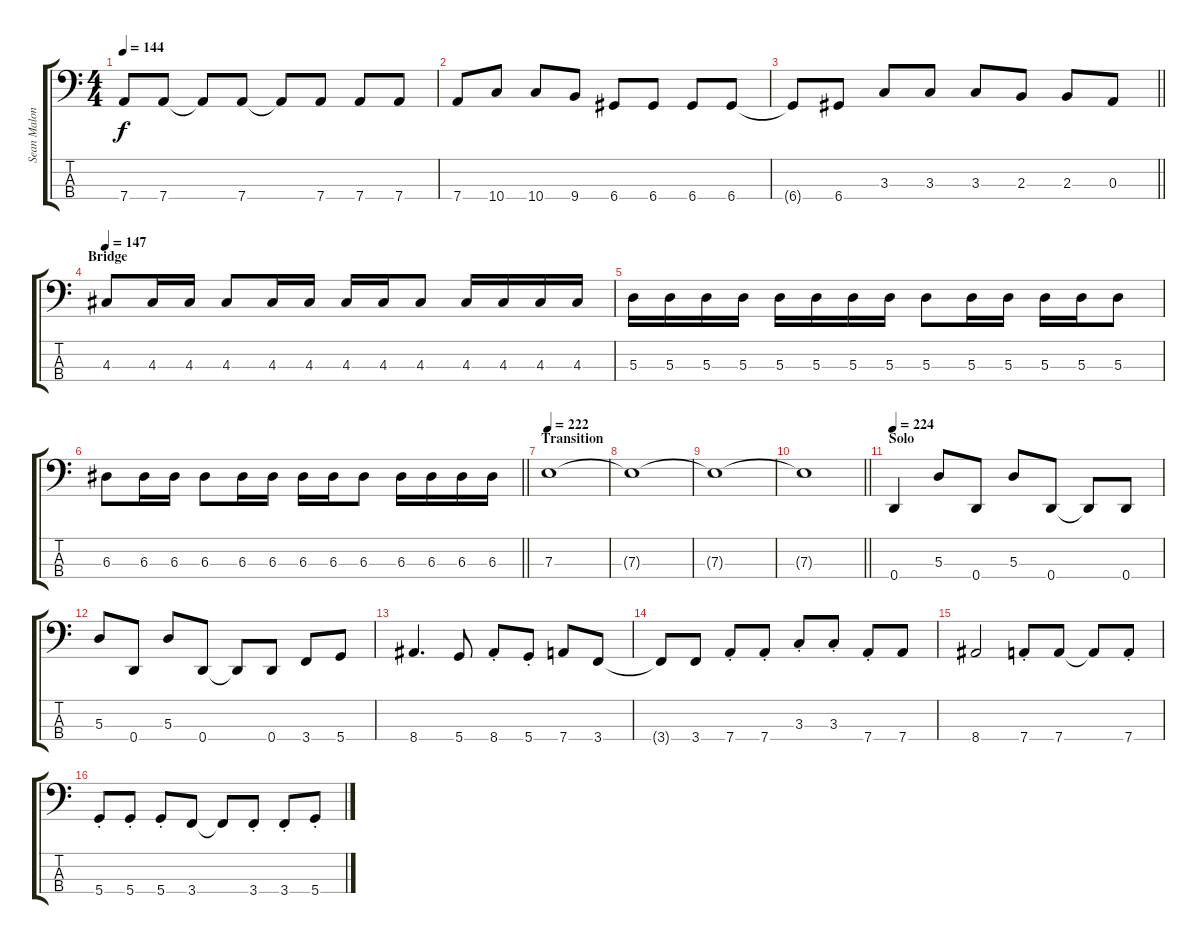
\track ("Sean Malone" "Sean Malon") {instrument fretlessbass}
\staff {score tabs}
\tuning (G2 D2 A1 D1) {hide}
\ts (4 4)
\tempo 144
\clef f4
\ks c
7.4.8{dy f} 7.4.8 7.4{t}.8 7.4.8 7.4{t}.8 7.4.8 7.4.8 7.4.8 |
7.4.8 10.4.8 10.4.8 9.4.8 6.4.8 6.4.8 6.4.8 6.4.8 |
\barLineRight lightlight
6.4{t}.8 6.4.8 3.3.8 3.3.8 3.3.8 2.3.8 2.3.8 0.3.8 |
\section ("" "Bridge")
\tempo 147
4.3.8 4.3.16 4.3.16 4.3.8 4.3.16 4.3.16 4.3.16 4.3.16 4.3.8 4.3.16 4.3.16 4.3.16 4.3.16 |
5.3.16 5.3.16 5.3.16 5.3.16 5.3.16 5.3.16 5.3.16 5.3.16 5.3.8 5.3.16 5.3.16 5.3.16 5.3.16 5.3.8 |
\barLineRight lightlight
6.3.8 6.3.16 6.3.16 6.3.8 6.3.16 6.3.16 6.3.16 6.3.16 6.3.8 6.3.16 6.3.16 6.3.16 6.3.16 |
\section ("" "Transition")
\tempo 222
7.3.1 |
7.3{t}.1 |
7.3{t}.1 |
\barLineRight lightlight
7.3{t}.1 |
\section ("" "Solo")
\tempo 224
0.4.4 5.3.8 0.4.8 5.3.8 0.4.8 0.4{t}.8 0.4.8 |
5.3.8 0.4.8 5.3.8 0.4.8 0.4{t}.8 0.4.8 3.4.8 5.4.8 |
8.4.4{d} 5.4.8 8.4{st}.8 5.4{st}.8 7.4.8 3.4.8 |
3.4{t}.8 3.4.8 7.4{st}.8 7.4{st}.8 3.3{st}.8 3.3{st}.8 7.4{st}.8 7.4.8 |
8.4.2 7.4{st}.8 7.4.8 7.4{t}.8 7.4{st}.8 |
5.4{st}.8 5.4{st}.8 5.4{st}.8 3.4.8 3.4{t}.8 3.4{st}.8 3.4{st}.8 5.4{st}.8
